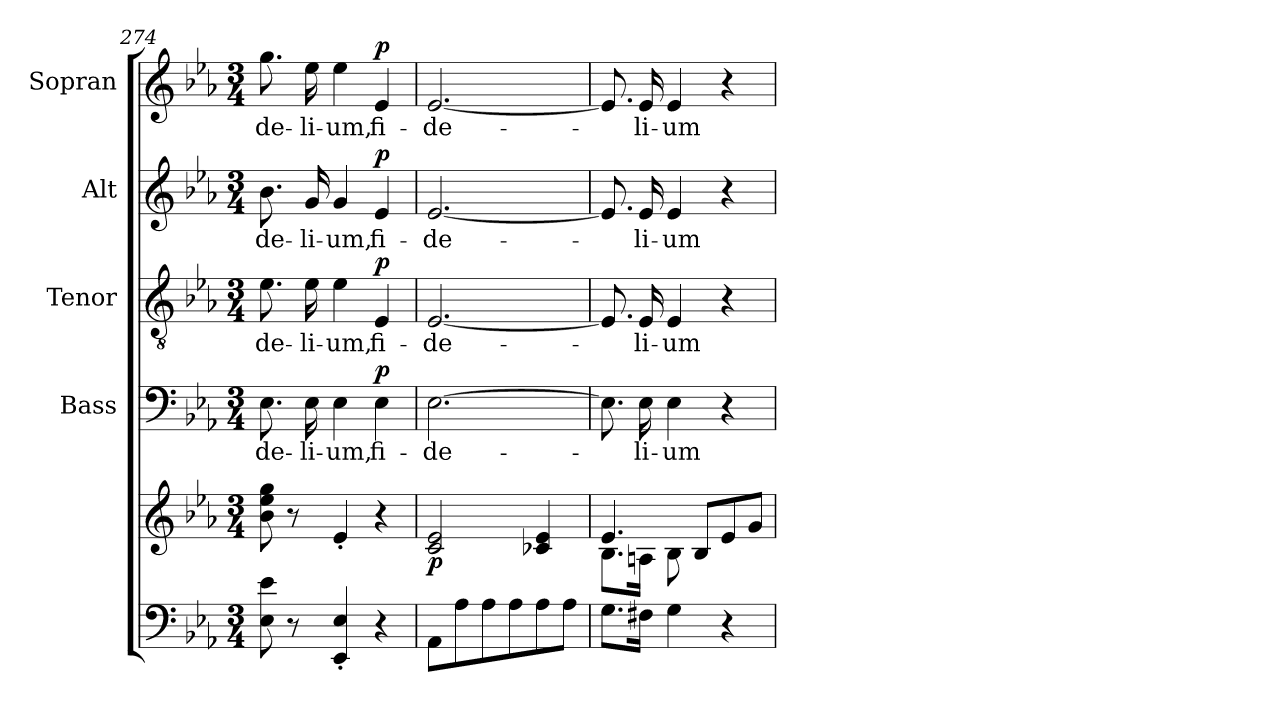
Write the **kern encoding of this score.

**kern	**kern	**dynam	**kern	**text	**dynam	**kern	**text	**dynam	**kern	**text	**dynam	**kern	**text	**dynam
*part5	*part5	*part5	*part4	*part4	*part4	*part3	*part3	*part3	*part2	*part2	*part2	*part1	*part1	*part1
*staff6	*staff5	*staff5/6	*staff4	*staff4	*staff4	*staff3	*staff3	*staff3	*staff2	*staff2	*staff2	*staff1	*staff1	*staff1
*	*	*	*I"Bass	*	*	*I"Tenor	*	*	*I"Alt	*	*	*I"Sopran	*	*
*	*	*	*I'B.	*	*	*I'T.	*	*	*I'A.	*	*	*I'S.	*	*
*clefF4	*clefG2	*	*clefF4	*	*	*clefGv2	*	*	*clefG2	*	*	*clefG2	*	*
*k[b-e-a-]	*k[b-e-a-]	*	*k[b-e-a-]	*	*	*k[b-e-a-]	*	*	*k[b-e-a-]	*	*	*k[b-e-a-]	*	*
*E-:	*E-:	*	*E-:	*	*	*E-:	*	*	*E-:	*	*	*E-:	*	*
*M3/4	*M3/4	*	*M3/4	*	*	*M3/4	*	*	*M3/4	*	*	*M3/4	*	*
=274	=274	=274	=274	=274	=274	=274	=274	=274	=274	=274	=274	=274	=274	=274
!	!	!	!	!LO:LY:b	!	!	!LO:LY:b	!	!	!LO:LY:b	!	!	!LO:LY:b	!
8E-\ 8e-\	8b-\ 8ee-\ 8gg\	.	8.E-\	-de-	.	8.e-\	-de-	.	8.b-\	-de-	.	8.gg\	-de-	.
8r	8r	.	.	.	.	.	.	.	.	.	.	.	.	.
!	!	!	!	!LO:LY:b	!	!	!LO:LY:b	!	!	!LO:LY:b	!	!	!LO:LY:b	!
.	.	.	16E-\	-li-	.	16e-\	-li-	.	16g/	-li-	.	16ee-\	-li-	.
!	!	!	!	!LO:LY:b	!	!	!LO:LY:b	!	!	!LO:LY:b	!	!	!LO:LY:b	!
4EE-/'< 4E-/'<	4e-'</	.	4E-\	-um,	.	4e-\	-um,	.	4g/	-um,	.	4ee-\	-um,	.
!	!	!	!	!LO:LY:b	!LO:DY:a	!	!LO:LY:b	!LO:DY:a	!	!LO:LY:b	!LO:DY:a	!	!LO:LY:b	!LO:DY:a
4r	4r	.	4E-\	fi-	p	4E-/	fi-	p	4e-/	fi-	p	4e-/	fi-	p
=275	=275	=275	=275	=275	=275	=275	=275	=275	=275	=275	=275	=275	=275	=275
!	!	!LO:DY:b	!	!LO:LY:b	!	!	!LO:LY:b	!	!	!LO:LY:b	!	!	!LO:LY:b	!
8AA-\L	2c/ 2e-/	p	[2.E-\	-de-	.	[2.E-/	-de-	.	[2.e-/	-de-	.	[2.e-/	-de-	.
8A-\	.	.	.	.	.	.	.	.	.	.	.	.	.	.
8A-\	.	.	.	.	.	.	.	.	.	.	.	.	.	.
8A-\	.	.	.	.	.	.	.	.	.	.	.	.	.	.
8A-\	4c-X/ 4e-/	.	.	.	.	.	.	.	.	.	.	.	.	.
8A-\J	.	.	.	.	.	.	.	.	.	.	.	.	.	.
=276	=276	=276	=276	=276	=276	=276	=276	=276	=276	=276	=276	=276	=276	=276
*	*^	*	*	*	*	*	*	*	*	*	*	*	*	*
8.G\L	4.e-/	8.B-\L	.	8.E-\]	.	.	8.E-/]	.	.	8.e-/]	.	.	8.e-/]	.	.
!	!	!	!	!	!LO:LY:b	!	!	!LO:LY:b	!	!	!LO:LY:b	!	!	!LO:LY:b	!
16F#X\Jk	.	16An\Jk	.	16E-\	-li-	.	16E-/	-li-	.	16e-/	-li-	.	16e-/	-li-	.
!	!	!	!	!	!LO:LY:b	!	!	!LO:LY:b	!	!	!LO:LY:b	!	!	!LO:LY:b	!
4G\	.	8B-\	.	4E-\	-um	.	4E-/	-um	.	4e-/	-um	.	4e-/	-um	.
.	8B-/L	4.ryy	.	.	.	.	.	.	.	.	.	.	.	.	.
4r	8e-/	.	.	4r	.	.	4r	.	.	4r	.	.	4r	.	.
.	8g/J	.	.	.	.	.	.	.	.	.	.	.	.	.	.
*	*v	*v	*	*	*	*	*	*	*	*	*	*	*	*	*
=	=	=	=	=	=	=	=	=	=	=	=	=	=	=
*-	*-	*-	*-	*-	*-	*-	*-	*-	*-	*-	*-	*-	*-	*-
